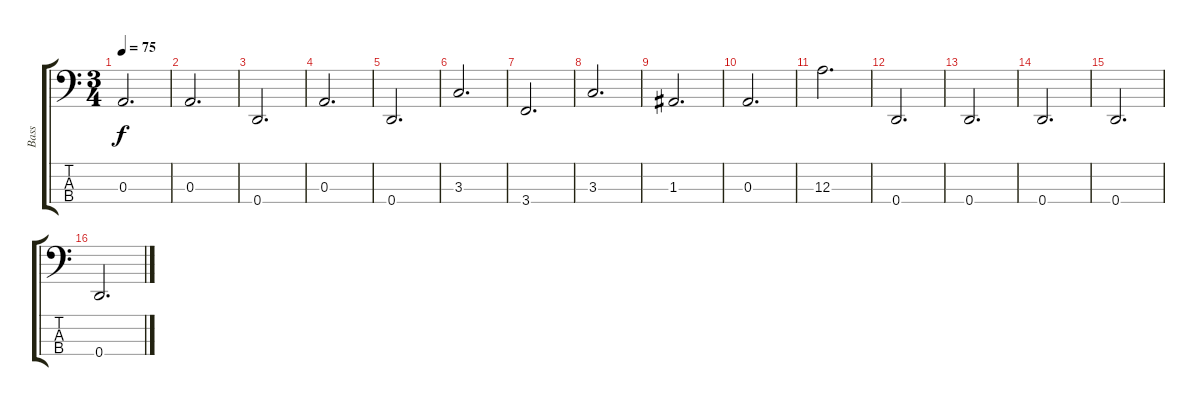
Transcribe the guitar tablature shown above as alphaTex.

\track ("Bass" "Bass") {instrument electricbassfinger}
\staff {score tabs}
\tuning (G2 D2 A1 D1) {hide}
\ts (3 4)
\tempo 75
\clef f4
\ks c
0.3.2{d dy f} |
0.3.2{d} |
0.4.2{d} |
0.3.2{d} |
0.4.2{d} |
3.3.2{d} |
3.4.2{d} |
3.3.2{d} |
1.3.2{d} |
0.3.2{d} |
12.3.2{d} |
0.4.2{d} |
0.4.2{d} |
0.4.2{d} |
0.4.2{d} |
0.4.2{d}
